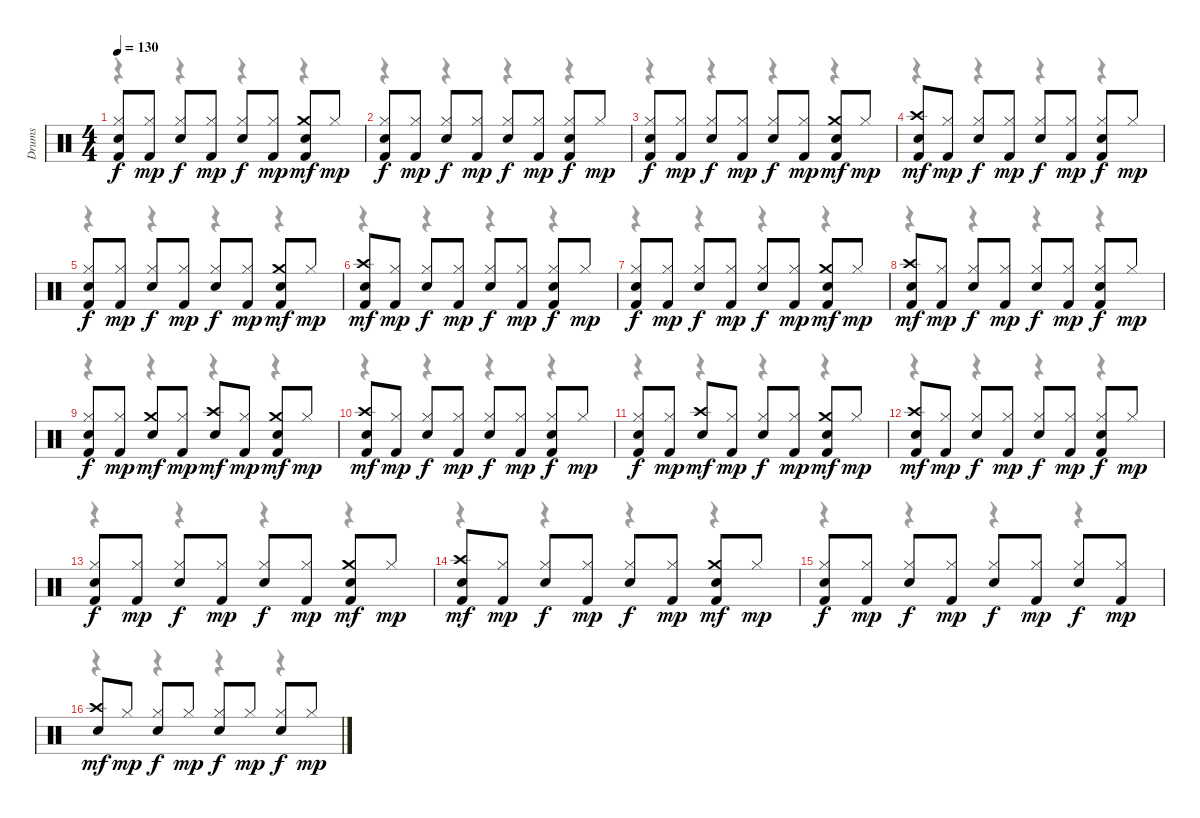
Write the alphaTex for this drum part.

\bracketExtendMode groupsimilarinstruments
\track ("Drumkit" "Drums") {instrument percussion}
\staff {score}
\articulation defaults
\voice
\ts (4 4)
\tempo 130
\clef neutral
\ks c
("Hi-Hat (closed)" "Snare (hit) 2" "Kick (hit) 2").8{dy f} ("Hi-Hat (closed)" "Kick (hit) 2").8{dy mp} ("Hi-Hat (closed)" "Snare (hit) 2").8{dy f} ("Hi-Hat (closed)" "Kick (hit) 2").8{dy mp} ("Hi-Hat (closed)" "Snare (hit) 2").8{dy f} ("Hi-Hat (closed)" "Kick (hit) 2").8{dy mp} ("Crash medium (hit)" "Snare (hit) 2" "Kick (hit) 2").8{dy mf} "Hi-Hat (closed)".8{dy mp} |
("Hi-Hat (closed)" "Snare (hit) 2" "Kick (hit) 2").8{dy f} ("Hi-Hat (closed)" "Kick (hit) 2").8{dy mp} ("Hi-Hat (closed)" "Snare (hit) 2").8{dy f} ("Hi-Hat (closed)" "Kick (hit) 2").8{dy mp} ("Hi-Hat (closed)" "Snare (hit) 2").8{dy f} ("Hi-Hat (closed)" "Kick (hit) 2").8{dy mp} ("Hi-Hat (closed)" "Snare (hit) 2" "Kick (hit) 2").8{dy f} "Hi-Hat (closed)".8{dy mp} |
("Hi-Hat (closed)" "Snare (hit) 2" "Kick (hit) 2").8{dy f} ("Hi-Hat (closed)" "Kick (hit) 2").8{dy mp} ("Hi-Hat (closed)" "Snare (hit) 2").8{dy f} ("Hi-Hat (closed)" "Kick (hit) 2").8{dy mp} ("Hi-Hat (closed)" "Snare (hit) 2").8{dy f} ("Hi-Hat (closed)" "Kick (hit) 2").8{dy mp} ("Crash medium (hit)" "Snare (hit) 2" "Kick (hit) 2").8{dy mf} "Hi-Hat (closed)".8{dy mp} |
("Crash high (hit)" "Snare (hit) 2" "Kick (hit) 2").8{dy mf} ("Hi-Hat (closed)" "Kick (hit) 2").8{dy mp} ("Hi-Hat (closed)" "Snare (hit) 2").8{dy f} ("Hi-Hat (closed)" "Kick (hit) 2").8{dy mp} ("Hi-Hat (closed)" "Snare (hit) 2").8{dy f} ("Hi-Hat (closed)" "Kick (hit) 2").8{dy mp} ("Hi-Hat (closed)" "Snare (hit) 2" "Kick (hit) 2").8{dy f} "Hi-Hat (closed)".8{dy mp} |
("Hi-Hat (closed)" "Snare (hit) 2" "Kick (hit) 2").8{dy f} ("Hi-Hat (closed)" "Kick (hit) 2").8{dy mp} ("Hi-Hat (closed)" "Snare (hit) 2").8{dy f} ("Hi-Hat (closed)" "Kick (hit) 2").8{dy mp} ("Hi-Hat (closed)" "Snare (hit) 2").8{dy f} ("Hi-Hat (closed)" "Kick (hit) 2").8{dy mp} ("Crash medium (hit)" "Snare (hit) 2" "Kick (hit) 2").8{dy mf} "Hi-Hat (closed)".8{dy mp} |
("Crash high (hit)" "Snare (hit) 2" "Kick (hit) 2").8{dy mf} ("Hi-Hat (closed)" "Kick (hit) 2").8{dy mp} ("Hi-Hat (closed)" "Snare (hit) 2").8{dy f} ("Hi-Hat (closed)" "Kick (hit) 2").8{dy mp} ("Hi-Hat (closed)" "Snare (hit) 2").8{dy f} ("Hi-Hat (closed)" "Kick (hit) 2").8{dy mp} ("Hi-Hat (closed)" "Snare (hit) 2" "Kick (hit) 2").8{dy f} "Hi-Hat (closed)".8{dy mp} |
("Hi-Hat (closed)" "Snare (hit) 2" "Kick (hit) 2").8{dy f} ("Hi-Hat (closed)" "Kick (hit) 2").8{dy mp} ("Hi-Hat (closed)" "Snare (hit) 2").8{dy f} ("Hi-Hat (closed)" "Kick (hit) 2").8{dy mp} ("Hi-Hat (closed)" "Snare (hit) 2").8{dy f} ("Hi-Hat (closed)" "Kick (hit) 2").8{dy mp} ("Crash medium (hit)" "Snare (hit) 2" "Kick (hit) 2").8{dy mf} "Hi-Hat (closed)".8{dy mp} |
("Crash high (hit)" "Snare (hit) 2" "Kick (hit) 2").8{dy mf} ("Hi-Hat (closed)" "Kick (hit) 2").8{dy mp} ("Hi-Hat (closed)" "Snare (hit) 2").8{dy f} ("Hi-Hat (closed)" "Kick (hit) 2").8{dy mp} ("Hi-Hat (closed)" "Snare (hit) 2").8{dy f} ("Hi-Hat (closed)" "Kick (hit) 2").8{dy mp} ("Hi-Hat (closed)" "Snare (hit) 2" "Kick (hit) 2").8{dy f} "Hi-Hat (closed)".8{dy mp} |
("Hi-Hat (closed)" "Snare (hit) 2" "Kick (hit) 2").8{dy f} ("Hi-Hat (closed)" "Kick (hit) 2").8{dy mp} ("Crash medium (hit)" "Snare (hit) 2").8{dy mf} ("Hi-Hat (closed)" "Kick (hit) 2").8{dy mp} ("Crash high (hit)" "Snare (hit) 2").8{dy mf} ("Hi-Hat (closed)" "Kick (hit) 2").8{dy mp} ("Crash medium (hit)" "Snare (hit) 2" "Kick (hit) 2").8{dy mf} "Hi-Hat (closed)".8{dy mp} |
("Crash high (hit)" "Snare (hit) 2" "Kick (hit) 2").8{dy mf} ("Hi-Hat (closed)" "Kick (hit) 2").8{dy mp} ("Hi-Hat (closed)" "Snare (hit) 2").8{dy f} ("Hi-Hat (closed)" "Kick (hit) 2").8{dy mp} ("Hi-Hat (closed)" "Snare (hit) 2").8{dy f} ("Hi-Hat (closed)" "Kick (hit) 2").8{dy mp} ("Hi-Hat (closed)" "Snare (hit) 2" "Kick (hit) 2").8{dy f} "Hi-Hat (closed)".8{dy mp} |
("Hi-Hat (closed)" "Snare (hit) 2" "Kick (hit) 2").8{dy f} ("Hi-Hat (closed)" "Kick (hit) 2").8{dy mp} ("Crash high (hit)" "Snare (hit) 2").8{dy mf} ("Hi-Hat (closed)" "Kick (hit) 2").8{dy mp} ("Hi-Hat (closed)" "Snare (hit) 2").8{dy f} ("Hi-Hat (closed)" "Kick (hit) 2").8{dy mp} ("Crash medium (hit)" "Snare (hit) 2" "Kick (hit) 2").8{dy mf} "Hi-Hat (closed)".8{dy mp} |
("Crash high (hit)" "Snare (hit) 2" "Kick (hit) 2").8{dy mf} ("Hi-Hat (closed)" "Kick (hit) 2").8{dy mp} ("Hi-Hat (closed)" "Snare (hit) 2").8{dy f} ("Hi-Hat (closed)" "Kick (hit) 2").8{dy mp} ("Hi-Hat (closed)" "Snare (hit) 2").8{dy f} ("Hi-Hat (closed)" "Kick (hit) 2").8{dy mp} ("Hi-Hat (closed)" "Snare (hit) 2" "Kick (hit) 2").8{dy f} "Hi-Hat (closed)".8{dy mp} |
("Hi-Hat (closed)" "Snare (hit) 2" "Kick (hit) 2").8{dy f} ("Hi-Hat (closed)" "Kick (hit) 2").8{dy mp} ("Hi-Hat (closed)" "Snare (hit) 2").8{dy f} ("Hi-Hat (closed)" "Kick (hit) 2").8{dy mp} ("Hi-Hat (closed)" "Snare (hit) 2").8{dy f} ("Hi-Hat (closed)" "Kick (hit) 2").8{dy mp} ("Crash medium (hit)" "Snare (hit) 2" "Kick (hit) 2").8{dy mf} "Hi-Hat (closed)".8{dy mp} |
("Crash high (hit)" "Snare (hit) 2" "Kick (hit) 2").8{dy mf} ("Hi-Hat (closed)" "Kick (hit) 2").8{dy mp} ("Hi-Hat (closed)" "Snare (hit) 2").8{dy f} ("Hi-Hat (closed)" "Kick (hit) 2").8{dy mp} ("Hi-Hat (closed)" "Snare (hit) 2").8{dy f} ("Hi-Hat (closed)" "Kick (hit) 2").8{dy mp} ("Crash medium (hit)" "Snare (hit) 2" "Kick (hit) 2").8{dy mf} "Hi-Hat (closed)".8{dy mp} |
("Hi-Hat (closed)" "Snare (hit) 2" "Kick (hit) 2").8{dy f} ("Hi-Hat (closed)" "Kick (hit) 2").8{dy mp} ("Hi-Hat (closed)" "Snare (hit) 2").8{dy f} ("Hi-Hat (closed)" "Kick (hit) 2").8{dy mp} ("Hi-Hat (closed)" "Snare (hit) 2").8{dy f} ("Hi-Hat (closed)" "Kick (hit) 2").8{dy mp} ("Hi-Hat (closed)" "Snare (hit) 2").8{dy f} ("Hi-Hat (closed)" "Kick (hit) 2").8{dy mp} |
("Crash high (hit)" "Snare (hit) 2").8{dy mf} "Hi-Hat (closed)".8{dy mp} ("Hi-Hat (closed)" "Snare (hit) 2").8{dy f} "Hi-Hat (closed)".8{dy mp} ("Hi-Hat (closed)" "Snare (hit) 2").8{dy f} "Hi-Hat (closed)".8{dy mp} ("Hi-Hat (closed)" "Snare (hit) 2").8{dy f} "Hi-Hat (closed)".8{dy mp}
\voice
\clef neutral
\ottava regular
\simile none
\ks c
r.4{dy mf} r.4 r.4 r.4 |
r.4 r.4 r.4 r.4 |
r.4 r.4 r.4 r.4 |
r.4 r.4 r.4 r.4 |
r.4 r.4 r.4 r.4 |
r.4 r.4 r.4 r.4 |
r.4 r.4 r.4 r.4 |
r.4 r.4 r.4 r.4 |
r.4 r.4 r.4 r.4 |
r.4 r.4 r.4 r.4 |
r.4 r.4 r.4 r.4 |
r.4 r.4 r.4 r.4 |
r.4 r.4 r.4 r.4 |
r.4 r.4 r.4 r.4 |
r.4 r.4 r.4 r.4 |
r.4 r.4 r.4 r.4
